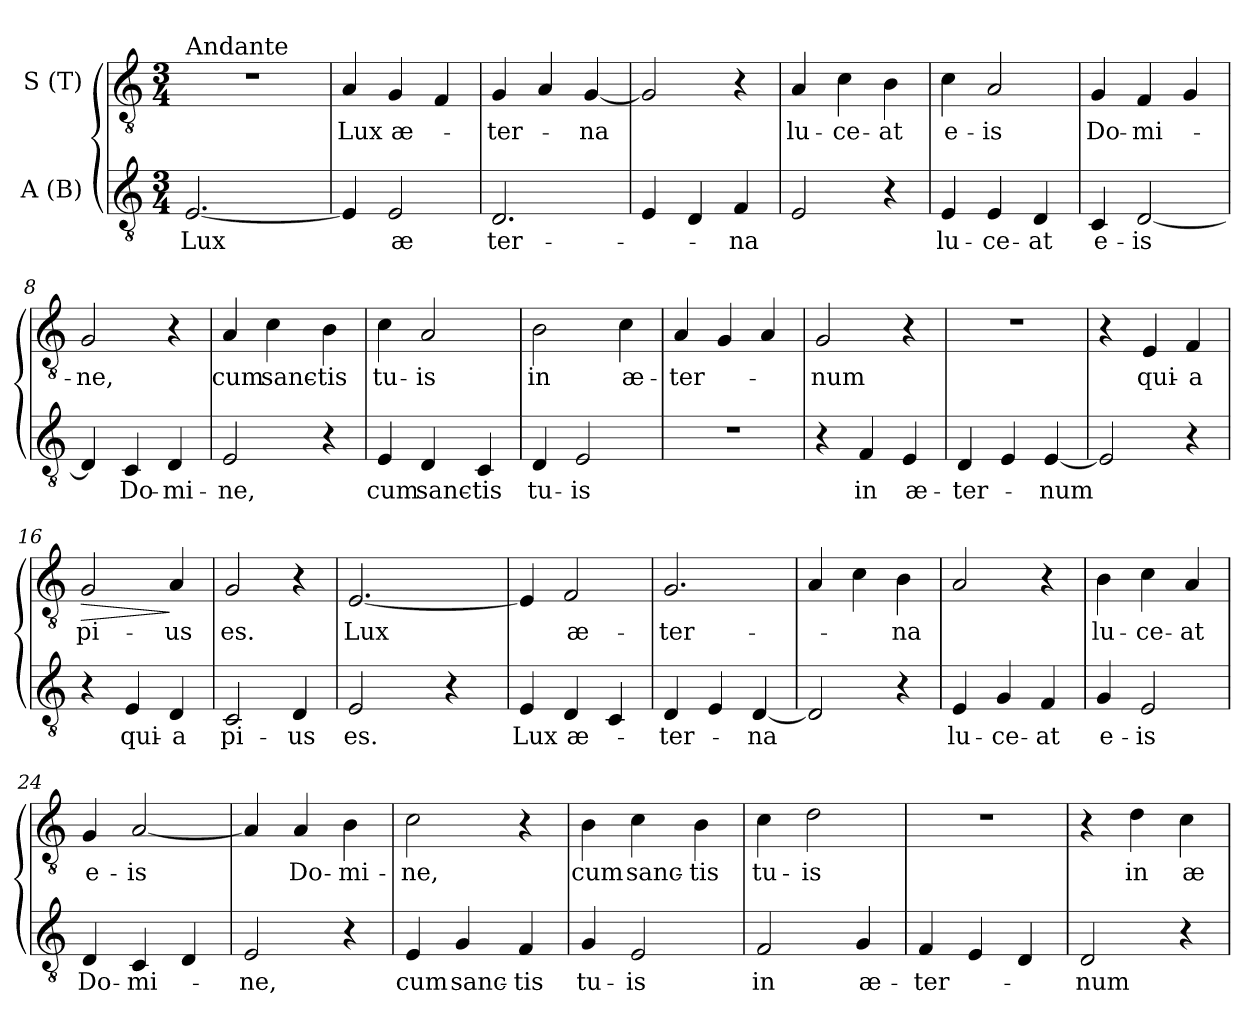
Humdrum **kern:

**kern	**text	**kern	**text	**dynam
*part2	*part2	*part1	*part1	*part1
*staff2	*staff2	*staff1	*staff1	*staff1
*I"A (B)	*	*I"S (T)	*	*
!!LO:PB:g=z
*stria5	*	*stria5	*	*
*clefGv2	*	*clefGv2	*	*
*M3/4	*	*M3/4	*	*
=1	=1	=1	=1	=1
!	!	!LO:TX:a:t=Andante	!	!
!	!LO:LY:b:cj	!LO:N:vis=1	!	!
*^	*	*	*	*
[<2.E/	8ryy	Lux	2.r	.	.
.	16ryy	.	.	.	.
.	64ryy	.	.	.	.
.	2ryy	.	.	.	.
.	32.ryy	.	.	.	.
=2	=2	=2	=2	=2	=2
!	!	!	!	!LO:LY:b:cj	!
*v	*v	*	*	*	*
4E/]	.	4A/	Lux	.
!	!LO:LY:b:cj	!	!LO:LY:b:cj	!
2E/	æ	4G/	æ-	.
.	.	4F/	.	.
=3	=3	=3	=3	=3
!	!LO:LY:b:cj	!	!LO:LY:b:cj	!
2.D/	ter-	4G/	-ter-	.
.	.	4A/	.	.
!	!	!	!LO:LY:b:cj	!
.	.	[<4G/	-na	.
=4	=4	=4	=4	=4
4E/	.	2G/]	.	.
4D/	.	.	.	.
!	!LO:LY:b:cj	!	!	!
4F/	-na	4r	.	.
=5	=5	=5	=5	=5
!	!	!	!LO:LY:b:cj	!
2E/	.	4A/	lu-	.
!	!	!	!LO:LY:b:cj	!
.	.	4c\	-ce-	.
!	!	!	!LO:LY:b:cj	!
4r	.	4B\	-at	.
=6	=6	=6	=6	=6
!	!LO:LY:b:cj	!	!LO:LY:b:cj	!
4E/	lu-	4c\	e-	.
!	!LO:LY:b:cj	!	!LO:LY:b:cj	!
4E/	-ce-	2A/	-is	.
!	!LO:LY:b:cj	!	!	!
4D/	-at	.	.	.
=7	=7	=7	=7	=7
!	!LO:LY:b:cj	!	!LO:LY:b:cj	!
4C/	e-	4G/	Do-	.
!	!LO:LY:b:cj	!	!LO:LY:b:cj	!
[<2D/	-is	4F/	-mi-	.
.	.	4G/	.	.
=8	=8	=8	=8	=8
!	!	!	!LO:LY:b:cj	!
4D/]	.	2G/	-ne,	.
!	!LO:LY:b:cj	!	!	!
4C/	Do-	.	.	.
!	!LO:LY:b:cj	!	!	!
4D/	-mi-	4r	.	.
!!LO:LB:g=z
=9	=9	=9	=9	=9
!	!LO:LY:b:cj	!	!LO:LY:b:cj	!
2E/	-ne,	4A/	cum	.
!	!	!	!LO:LY:b:cj	!
.	.	4c\	sanc-	.
!	!	!	!LO:LY:b:cj	!
4r	.	4B\	-tis	.
=10	=10	=10	=10	=10
!	!LO:LY:b:cj	!	!LO:LY:b:cj	!
4E/	cum	4c\	tu-	.
!	!LO:LY:b:cj	!	!LO:LY:b:cj	!
4D/	sanc-	2A/	-is	.
!	!LO:LY:b:cj	!	!	!
4C/	-tis	.	.	.
=11	=11	=11	=11	=11
!	!LO:LY:b:cj	!	!LO:LY:b:cj	!
4D/	tu-	2B\	in	.
!	!LO:LY:b:cj	!	!	!
2E/	-is	.	.	.
!	!	!	!LO:LY:b:cj	!
.	.	4c\	æ-	.
=12	=12	=12	=12	=12
!LO:N:vis=1	!	!	!LO:LY:b:cj	!
2.r	.	4A/	-ter-	.
.	.	4G/	.	.
.	.	4A/	.	.
=13	=13	=13	=13	=13
!	!	!	!LO:LY:b:cj	!
4r	.	2G/	-num	.
!	!LO:LY:b:cj	!	!	!
4F/	in	.	.	.
!	!LO:LY:b:cj	!	!	!
4E/	æ-	4r	.	.
=14	=14	=14	=14	=14
!	!LO:LY:b:cj	!LO:N:vis=1	!	!
4D/	-ter-	2.r	.	.
4E/	.	.	.	.
!	!LO:LY:b	!	!	!
[<4E/	-num	.	.	.
=15	=15	=15	=15	=15
2E/]	.	4r	.	.
!	!	!	!LO:LY:b:cj	!
.	.	4E/	qui-	.
!	!	!	!LO:LY:b:cj	!
4r	.	4F/	-a	.
=16	=16	=16	=16	=16
!	!	!	!LO:LY:b:cj	!LO:HP:b
4r	.	2G/	pi-	>
!	!LO:LY:b:cj	!	!	!
4E/	qui-	.	.	.
!	!LO:LY:b:cj	!	!LO:LY:b:cj	!
4D/	-a	4A/	-us	]
=17	=17	=17	=17	=17
!	!LO:LY:b:cj	!	!LO:LY:b:cj	!
2C/	pi-	2G/	es.	.
!	!LO:LY:b:cj	!	!	!
4D/	-us	4r	.	.
!!LO:LB:g=z
=18	=18	=18	=18	=18
!	!	!LO:TX:a:t=1 8	!	!
!	!LO:LY:b:cj	!	!LO:LY:b:cj	!
*	*	*^	*	*
2E/	es.	[<2.E/	8ryy	Lux	.
.	.	.	32.ryy	.	.
.	.	.	2ryy	.	.
4r	.	.	.	.	.
.	.	.	16ryy	.	.
.	.	.	64ryy	.	.
=19	=19	=19	=19	=19	=19
!	!LO:LY:b:cj	!	!	!	!
*	*	*v	*v	*	*
4E/	Lux	4E/]	.	.
!	!LO:LY:b:cj	!	!LO:LY:b:cj	!
4D/	æ-	2F/	æ-	.
4C/	.	.	.	.
=20	=20	=20	=20	=20
!	!LO:LY:b:cj	!	!LO:LY:b:cj	!
4D/	-ter-	2.G/	-ter-	.
4E/	.	.	.	.
!	!LO:LY:b:cj	!	!	!
[<4D/	-na	.	.	.
=21	=21	=21	=21	=21
2D/]	.	4A/	.	.
.	.	4c\	.	.
!	!	!	!LO:LY:b:cj	!
4r	.	4B\	-na	.
=22	=22	=22	=22	=22
!	!LO:LY:b:cj	!	!	!
4E/	lu-	2A/	.	.
!	!LO:LY:b:cj	!	!	!
4G/	-ce-	.	.	.
!	!LO:LY:b:cj	!	!	!
4F/	-at	4r	.	.
=23	=23	=23	=23	=23
!	!LO:LY:b:cj	!	!LO:LY:b:cj	!
4G/	e-	4B\	lu-	.
!	!LO:LY:b:cj	!	!LO:LY:b:cj	!
2E/	-is	4c\	-ce-	.
!	!	!	!LO:LY:b:cj	!
.	.	4A/	-at	.
=24	=24	=24	=24	=24
!	!LO:LY:b:cj	!	!LO:LY:b:cj	!
4D/	Do-	4G/	e-	.
!	!LO:LY:b:cj	!	!LO:LY:b:cj	!
4C/	-mi-	[<2A/	-is	.
4D/	.	.	.	.
=25	=25	=25	=25	=25
!	!LO:LY:b:cj	!	!	!
2E/	-ne,	4A/]	.	.
!	!	!	!LO:LY:b:cj	!
.	.	4A/	Do-	.
!	!	!	!LO:LY:b:cj	!
4r	.	4B\	-mi-	.
=26	=26	=26	=26	=26
!	!LO:LY:b:cj	!	!LO:LY:b:cj	!
4E/	cum	2c\	-ne,	.
!	!LO:LY:b:cj	!	!	!
4G/	sanc-	.	.	.
!	!LO:LY:b:cj	!	!	!
4F/	-tis	4r	.	.
!!LO:LB:g=z
=27	=27	=27	=27	=27
!	!LO:LY:b:cj	!	!LO:LY:b:cj	!
4G/	tu-	4B\	cum	.
!	!LO:LY:b:cj	!	!LO:LY:b:cj	!
2E/	-is	4c\	sanc-	.
!	!	!	!LO:LY:b:cj	!
.	.	4B\	-tis	.
=28	=28	=28	=28	=28
!	!LO:LY:b:cj	!	!LO:LY:b:cj	!
2F/	in	4c\	tu-	.
!	!	!	!LO:LY:b:cj	!
.	.	2d\	-is	.
!	!LO:LY:b:cj	!	!	!
4G/	æ-	.	.	.
=29	=29	=29	=29	=29
!	!LO:LY:b:cj	!LO:N:vis=1	!	!
4F/	-ter-	2.r	.	.
4E/	.	.	.	.
4D/	.	.	.	.
=30	=30	=30	=30	=30
!	!LO:LY:b:cj	!	!	!
2D/	-num	4r	.	.
!	!	!	!LO:LY:b:cj	!
.	.	4d\	in	.
!	!	!	!LO:LY:b:cj	!
4r	.	4c\	æ-	.
=	=	=	=	=
*-	*-	*-	*-	*-
